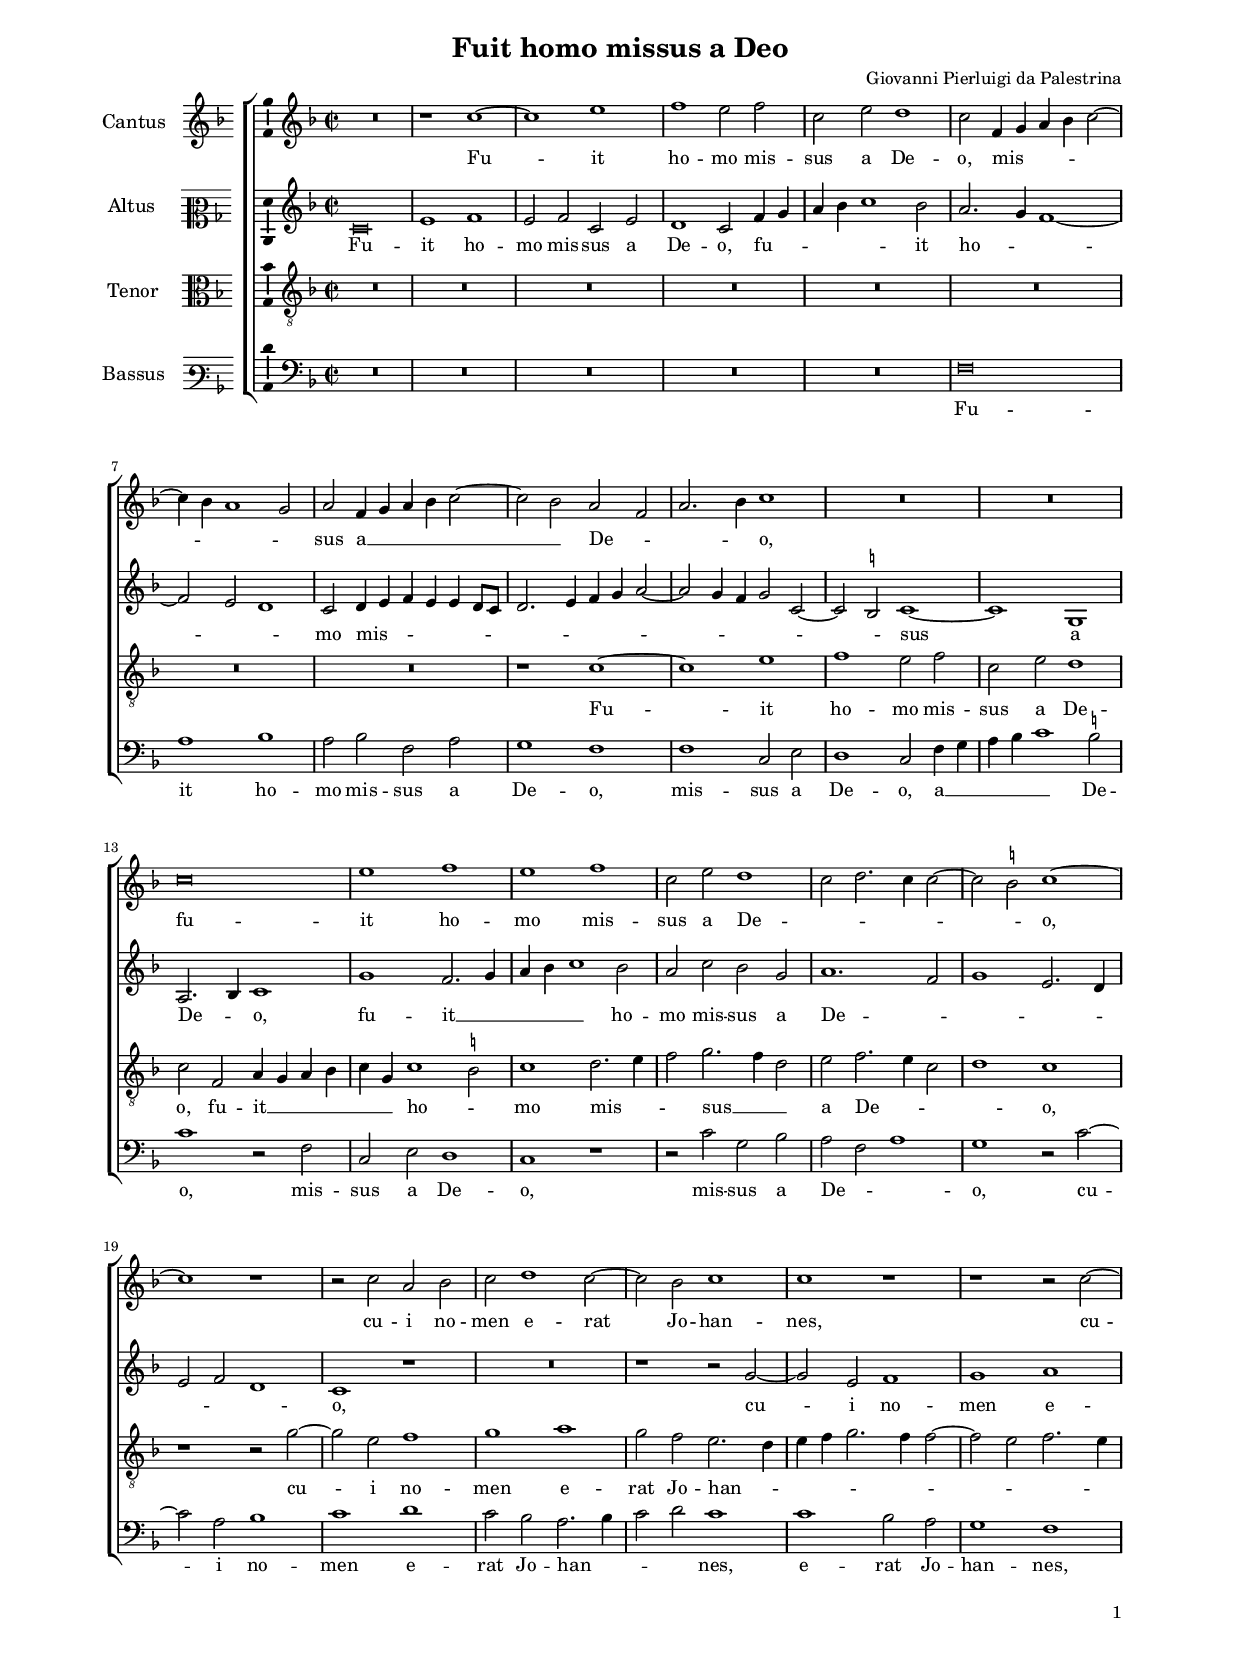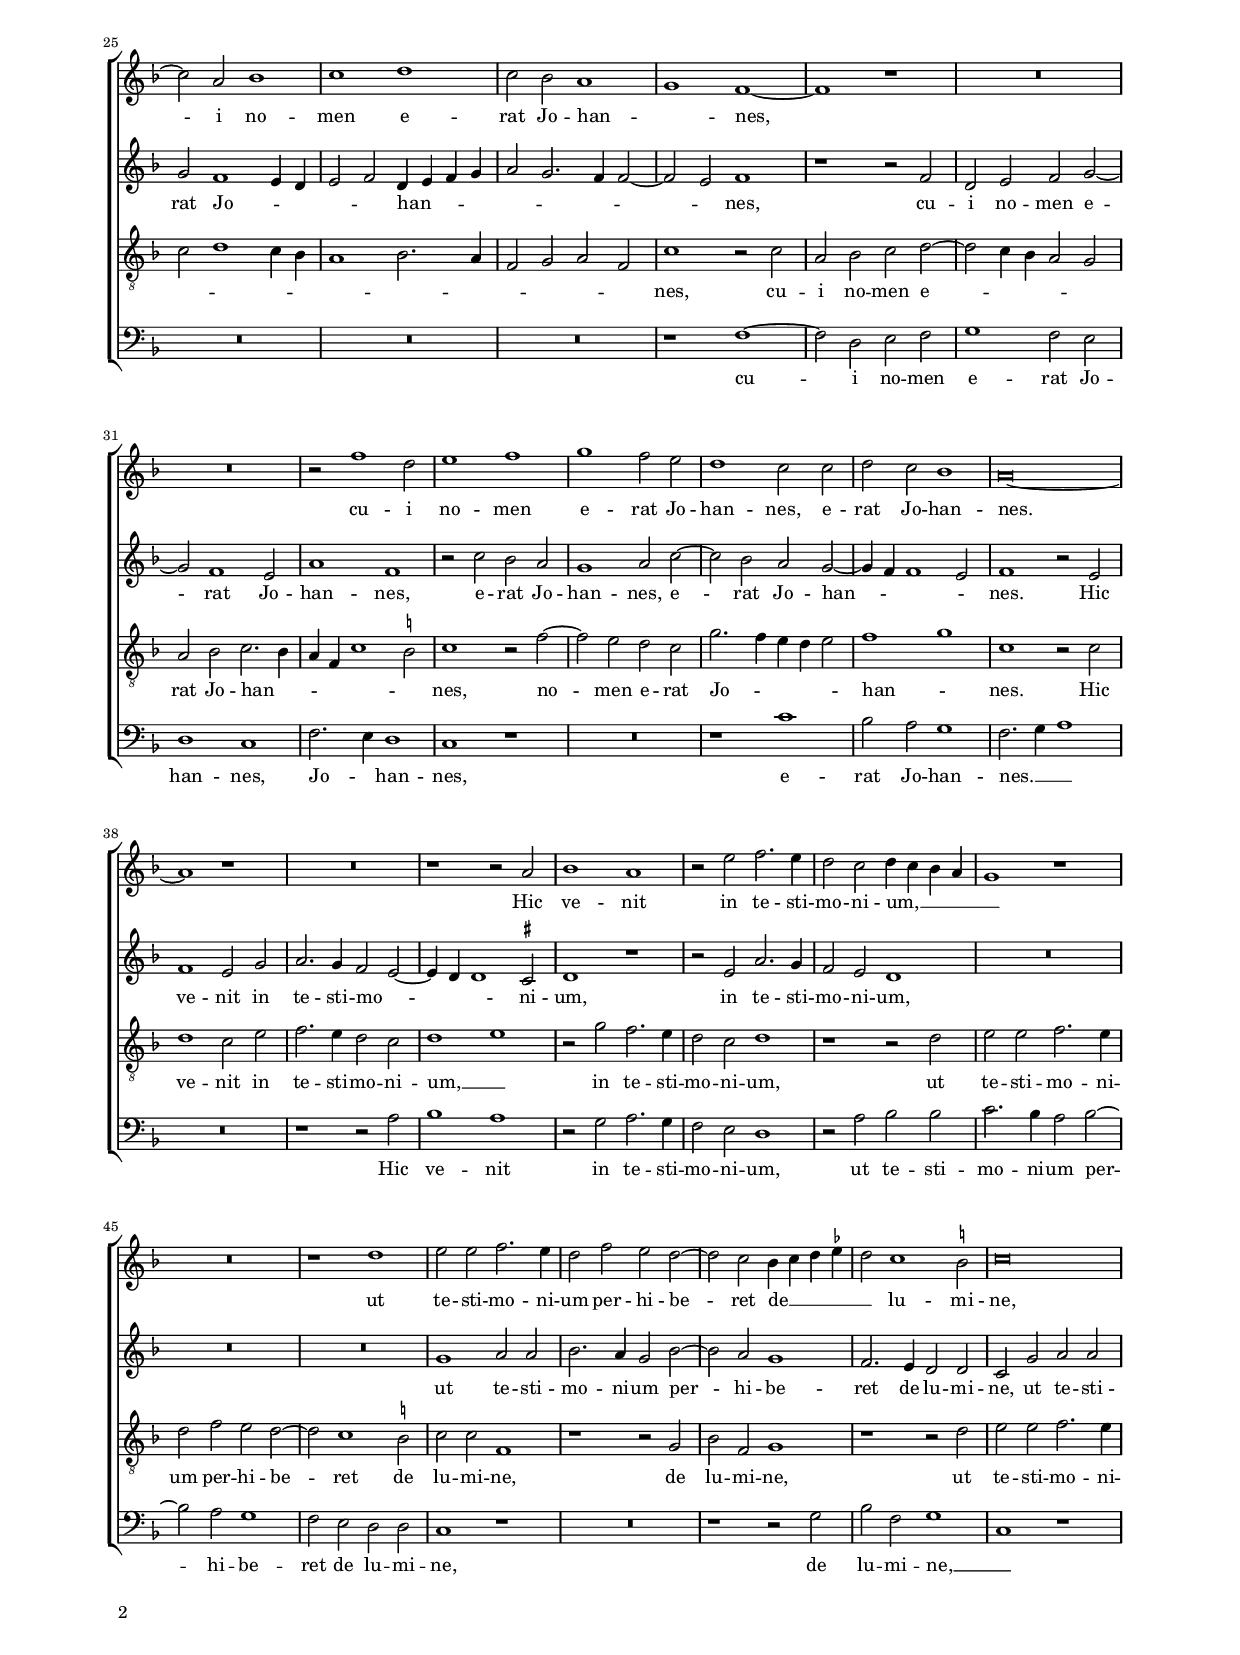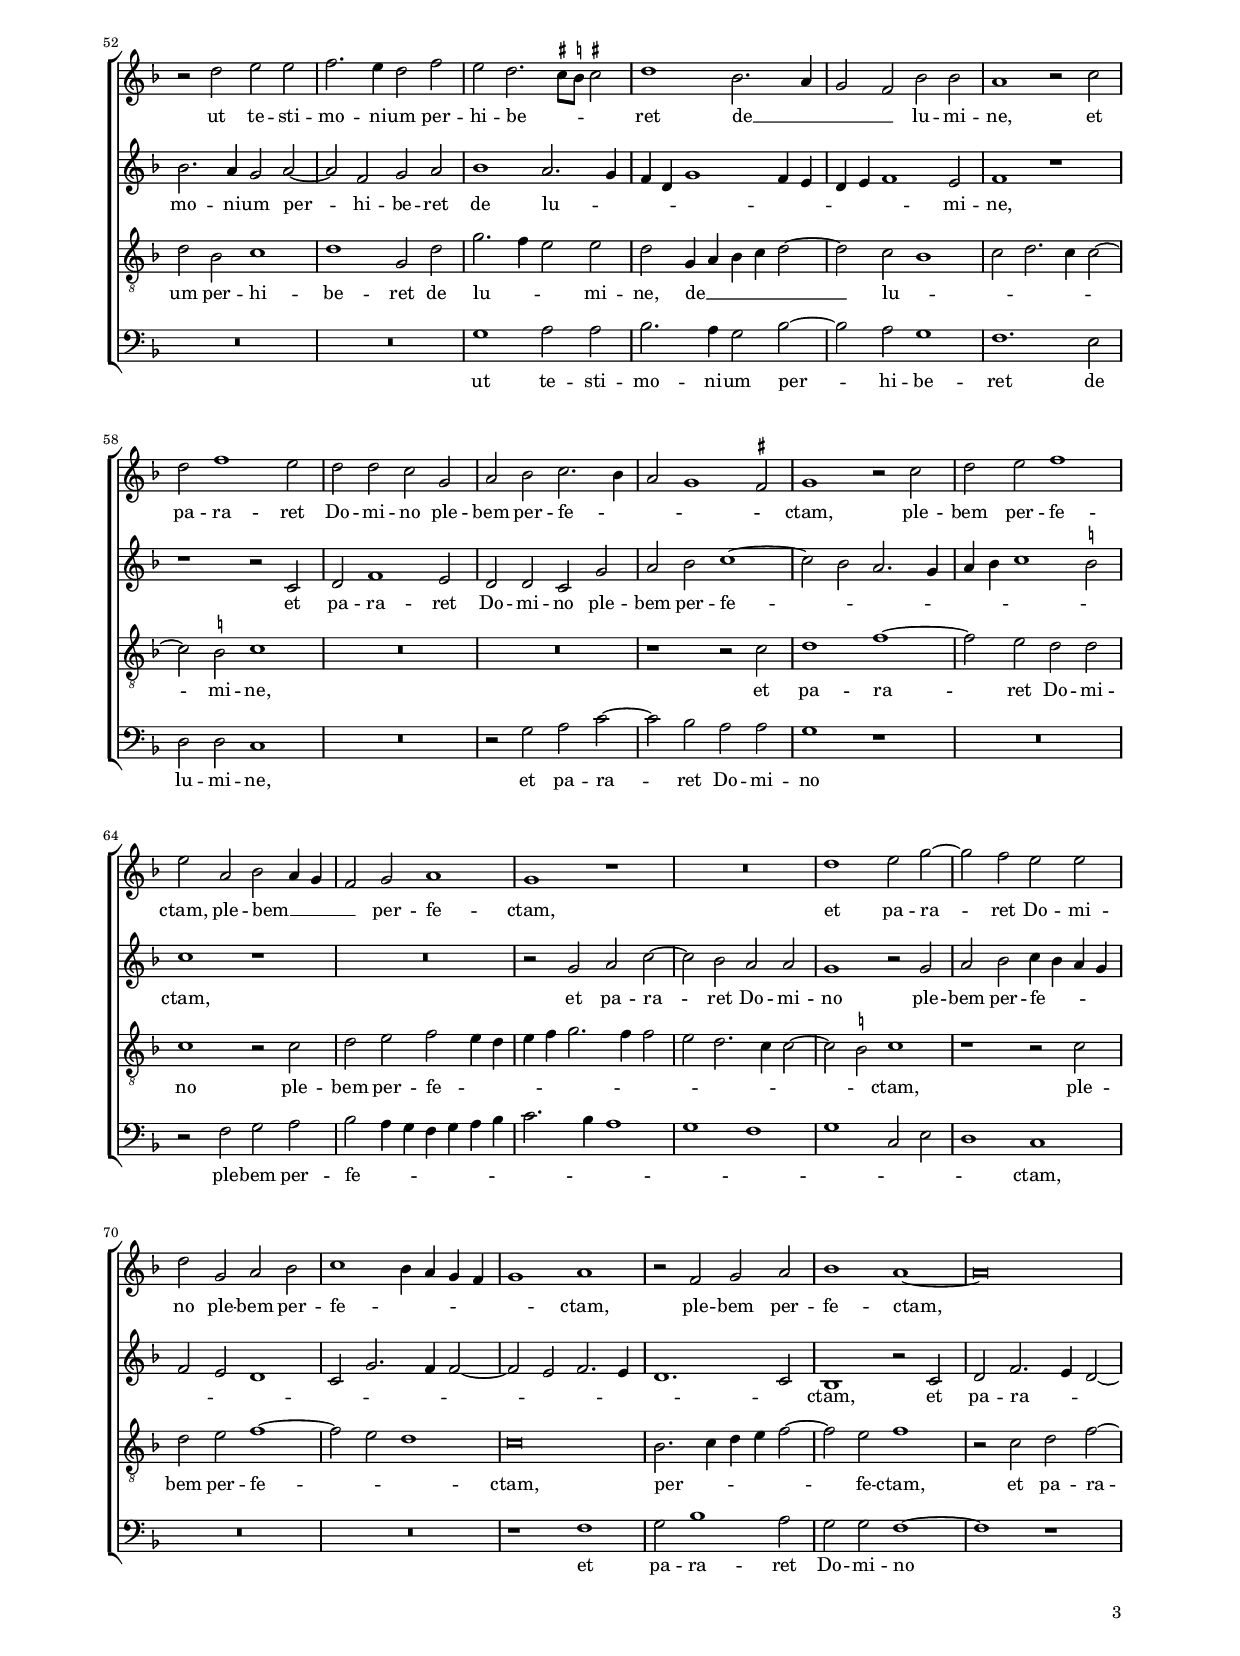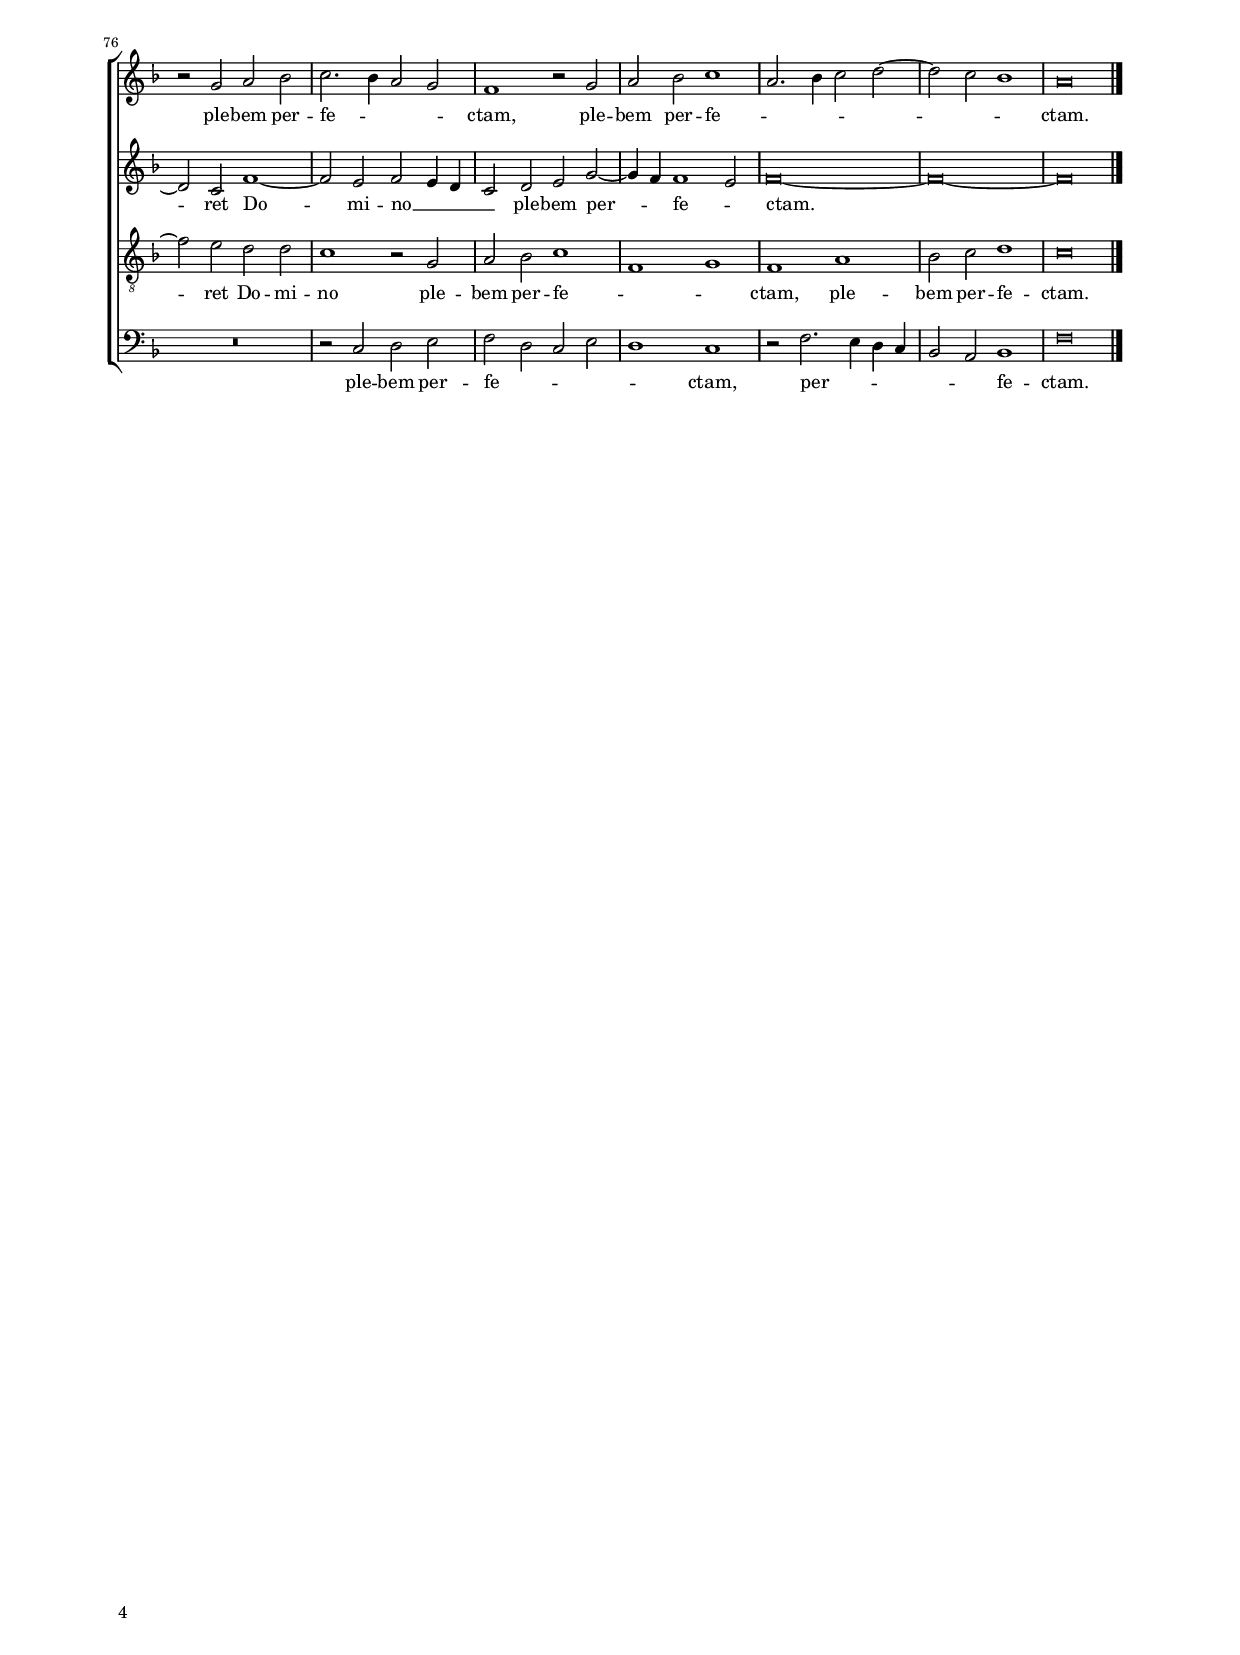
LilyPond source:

\header
{
  title="Fuit homo missus a Deo"
  composer="Giovanni Pierluigi da Palestrina"
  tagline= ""
}

\version "2.22.2"
\language deutsch
#(set-global-staff-size 15)
% #(set-default-paper-size "letter")
#(ly:set-option 'point-and-click #f)

	
global = {
    % \set Staff.autoBeaming = ##f        
	\key f \major
	\time 2/2 \set Score.measureLength = #(ly:make-moment 2/1)
    \set Score.tempoHideNote = ##t
    \tempo 2 = 90
    \skip 1*2*82 \bar "|."
	}

	ficta = { \once \set suggestAccidentals = ##t }
	
	forget = #(define-music-function (music) (ly:music?) #{
		\accidentalStyle forget
		$music
		\accidentalStyle default
		#})
	


\paper
	{
	top-margin = 1.7 \cm
	bottom-margin = 1.1 \cm
	left-margin = 2 \cm
	right-margin = 2 \cm
	ragged-bottom = ##f
	ragged-last-bottom = ##t
	print-page-number = ##f
	system-system-spacing = #'((basic-distance . 17) (minimum-distance . 14) (padding . 5) (strechability . 150))
    oddFooterMarkup=\markup   \fill-line { "" \fromproperty #'page:page-number-string }
    evenFooterMarkup=\markup  \fill-line { \fromproperty #'page:page-number-string "" }
    last-bottom-spacing = #'((basic-distance . 11) (minimum-distance . 7) (padding . 4))
%	systems-per-page = 3
%   page-count = 3        
%	min-systems-per-page = 3
	}


incipitcantus = \markup { \score {
	{
	\set Staff.instrumentName = \markup { \fontsize #1 "Cantus" }
	\key f \major
	\clef violin
	s4 \bar ""
	}
	\layout  {
	raggedright = ##t
	indent = 1.6 \cm
	line-width = 2.2\cm
	\context { \Staff \remove Time_signature_engraver }
	\override Staff.Clef.Y-extent = #'(0 . 0)
	}} \hspace #1 }
	
      
incipitaltus = \markup { \score {
	{
	\set Staff.instrumentName = \markup { \fontsize #1 "Altus" }
	\key f \major
	\clef mezzosoprano
	s4 \bar ""
	}
	\layout  {
	raggedright = ##t
	indent = 1.6 \cm
	line-width = 2.2\cm
	\context { \Staff \remove Time_signature_engraver }
	\override Staff.Clef.Y-extent = #'(0 . 0)
	}} \hspace #1 }


incipittenor = \markup { \score {
	{
	\set Staff.instrumentName = \markup { \fontsize #1 "Tenor" }
	\key f \major
	\clef alto
	s4 \bar ""
	}
	\layout  {
	raggedright = ##t
	indent = 1.6 \cm
	line-width = 2.2\cm
	\context { \Staff \remove Time_signature_engraver }
	\override Staff.Clef.Y-extent = #'(0 . 0)
	}} \hspace #1 }


incipitbassus = \markup { \score {
	{
	\set Staff.instrumentName = \markup { \fontsize #1 "Bassus" }
	\key f \major
	\clef varbaritone
	s4 \bar ""
	}
	\layout  {
	raggedright = ##t
	indent = 1.6 \cm
	line-width = 2.2\cm
	\context { \Staff \remove Time_signature_engraver }
	\override Staff.Clef.Y-extent = #'(0 . 0)
	}} \hspace #1 }


cantus =  \relative c''
	{
	R\breve
	r1 c~
	c1 e
	f1 e2 f
%5
	c2 e d1 |
	c2 f,4 g a b c2~
	c4 b a1 g2
	a2 f4 g a b c2~
	c2 b a f
%10
	a2. b4 c1 |
	R\breve
	R\breve
	c\breve
	e1 f
%15
	e1 f |
	c2 e d1
	c2 d2. c4 c2~
	c2 \ficta h c1~
	c1 r
%20
	r2 c a b |
	c2 d1 c2~
	c2 b c1
	c1 r
	r1 r2 c~
%25
	c2 a b1 |
	c1 d
	c2 b a1
	g1 f~
	f1 r
%30
	R\breve |
	R\breve
	r2 f'1 d2
	e1 f
	g1 f2 e
%35
	d1 c2 c |
	d2 c b1
	a\breve~
	a1 r
	R\breve
%40
	r1 r2 a |
	b1 a
	r2 e' f2. e4
	d2 c d4 c b a
	g1 r
%45
	R\breve |
	r1 d'
	e2 e f2. e4
	d2 f e d~
	d2 c b4 c d \ficta es
%50
	d2 c1 \ficta h2 |
	c\breve
	r2 d e e
	f2. e4 d2 f
	e2 d2. \ficta cis8 \ficta h \ficta cis!2
%55
	d1 b2. a4 |
	g2 f b b
	a1 r2 c
	d2 f1 e2
	d2 d c g
%60
	a2 b c2. b4 |
	a2 g1 \ficta fis2
	g1 r2 c
	d2 e f1
	e2 a, b a4 g
%65
	f2 g a1 |
	g1 r
	R\breve
	d'1 e2 g~
	g2 f e e
%70
	d2 g, a b |
	c1 b4 a g f
	g1 a
	r2 f g a
	b1 a~
%75
	a\breve |
	r2 g a b
	c2. b4 a2 g
	f1 r2 g
	a2 b c1
%80
	a2. b4 c2 d~ |
	d2 c b1
	a\breve |
	}


altus =  \relative c'
	{
	c\breve
	e1 f
	e2 f c e
	d1 c2 f4 g
%5
	a4 b c1 b2 |
	a2. g4 f1~
	f2 e d1
	c2 d4 e f e e d8 c
	d2. e4 f g a2~
%10
	a2 g4 f g2 c,~ |
	c2 \ficta h c1~
	c1 g
	a2. b4 c1
	g'1 f2. g4
%15
	a4 b c1 b2 |
	a2 c b g
	a1. f2
	g1 e2. d4
	e2 f d1
%20
	c1 r |
	R\breve
	r1 r2 g'~
	g2 e f1
	g1 a
%25
	g2 f1 e4 d |
	e2 f d4 e f g
	a2 g2. f4 f2~
	f2 e f1
	r1 r2 f
%30
	d2 e f g~ |
	g2 f1 e2
	a1 f
	r2 c' b a
	g1 a2 c~
%35
	c2 b a g~ |
	g4 f f1 e2
	f1 r2 e
	f1 e2 g
	a2. g4 f2 e~
%40
	e4 d d1 \ficta cis2 |
	d1 r
	r2 e a2. g4
	f2 e d1
	R\breve
%45
	R\breve |
	R\breve
	g1 a2 a
	b2. a4 g2 b~
	b2 a g1
%50
	f2. e4 d2 d |
	c2 g' a a
	b2. a4 g2 a~
	a2 f g a
	b1 a2. g4
%55
	f4 d g1 f4 e |
	d4 e f1 e2
	f1 r
	r1 r2 c
	d2 f1 e2
%60
	d2 d c g' |
	a2 b c1~
	c2 b a2. g4
	a4 b c1 \ficta h2
	c1 r
%65
	R\breve |
	r2 g a c~
	c2 b a a
	g1 r2 g
	a2 b c4 b a g
%70
	f2 e d1 |
	c2 g'2. f4 f2~
	f2 e f2. e4
	d1. c2
	b1 r2 c
%75
	d2 f2. e4 d2~ |
	d2 c f1~
	f2 e f e4 d
	c2 d e g~
	g4 f f1 e2
%80
	f\breve~ |
	f\breve~
	f\breve |
	}


tenor =  \relative c'
	{
	R\breve
	R\breve
	R\breve
	R\breve
%5
	R\breve |
	R\breve
	R\breve
	R\breve
	r1 c~
%10
	c1 e |
	f1 e2 f
	c2 e d1
	c2 f, a4 g a b
	c4 g c1 \ficta h2
%15
	c1 d2. e4 |
	f2 g2. f4 d2
	e2 f2. e4 c2
	d1 c
	r1 r2 g'~
%20
	g2 e f1 |
	g1 a
	g2 f e2. d4
	e4 f g2. f4 f2~
	f2 e f2. e4
%25
	c2 d1 c4 b |
	a1 b2. a4
	f2 g a f
	c'1 r2 c
	a2 b c d~
%30
	d2 c4 b a2 g |
	a2 b c2. b4
	a4 f c'1 \ficta h2
	c1 r2 f~
	f2 e d c
%35
	g'2. f4 e d e2 |
	f1 g
	c,1 r2 c
	d1 c2 e
	f2. e4 d2 c
%40
	d1 e |
	r2 g f2. e4
	d2 c d1
	r1 r2 d
	e2 e f2. e4
%45
	d2 f e d~ |
	d2 c1 \ficta h2
	c2 c f,1
	r1 r2 g
	b2 f g1
%50
	r1 r2 d' |
	e2 e f2. e4
	d2 b c1
	d1 g,2 d'
	g2. f4 e2 e
%55
	d2 g,4 a b c d2~ |
	d2 c b1
	c2 d2. c4 c2~
	c2 \ficta h c1
	R\breve
%60
	R\breve |
	r1 r2 c
	d1 f~
	f2 e d d
	c1 r2 c
%65
	d2 e f e4 d |
	e4 f g2. f4 f2
	e2 d2. c4 c2~
	c2 \ficta h c1
	r1 r2 c
%70
	d2 e f1~ |
	f2 e d1
	c\breve
	b2. c4 d e f2~
	f2 e f1
%75
	r2 c d f~ |
	f2 e d d
	c1 r2 g
	a2 b c1
	f,1 g
%80
	f1 a |
	b2 c d1
	c\breve |
	}


bassus  =  \relative c
	{
	R\breve
	R\breve
	R\breve
	R\breve
%5
	R\breve |
	f\breve
	a1 b
	a2 b f a
	g1 f
%10
	f1 c2 e |
	d1 c2 f4 g
	a4 b c1 \ficta h2
	c1 r2 f,
	c2 e d1
%15
	c1 r |
	r2 c' g b
	a2 f a1
	g1 r2 c~
	c2 a b1
%20
	c1 d |
	c2 b a2. b4
	c2 d c1
	c1 b2 a
	g1 f
%25
	R\breve |
	R\breve
	R\breve
	r1 f~
	f2 d e f
%30
	g1 f2 e |
	d1 c
	f2. e4 d1
	c1 r
	R\breve
%35
	r1 c' |
	b2 a g1
	f2. g4 a1
	R\breve
	r1 r2 a
%40
	b1 a |
	r2 g a2. g4
	f2 e d1
	r2 a' b b
	c2. b4 a2 b~
%45
	b2 a g1 |
	f2 e d d
	c1 r
	R\breve
	r1 r2 g'
%50
	b2 f g1 |
	c,1 r
	R\breve
	R\breve
	g'1 a2 a
%55
	b2. a4 g2 b~ |
	b2 a g1
	f1. e2
	d2 d c1
	R\breve
%60
	r2 g' a c~ |
	c2 b a a
	g1 r
	R\breve
	r2 f g a
%65
	b2 a4 g f g a b |
	c2. b4 a1
	g1 f
	g1 c,2 e
	d1 c
%70
	R\breve |
	R\breve
	r1 f
	g2 b1 a2
	g2 g f1~
%75
	f1 r |
	R\breve
	r2 c d e
	f2 d c e
	d1 c
%80
	r2 f2. e4 d c |
	b2 a b1
	f'\breve |
	}

lyricscantus = \lyricmode {
	Fu -- it ho -- mo mis -- sus a De -- o,
    mis -- _ _ _ _ _ _ _ sus a __ _ _ _ _ _ De -- _ _ _ o,
    fu -- it ho -- mo mis -- sus a De -- _ _ _ _ _ o,
    cu -- i no -- men e -- rat Jo -- han -- nes,
    cu -- i no -- men e -- rat Jo -- han -- _ nes,
    cu -- i no -- men e -- rat Jo -- han -- nes,
    e -- rat Jo -- han -- nes.
    Hic ve -- nit in te -- sti -- mo -- ni -- um, __ _ _ _ _
    ut te -- sti -- mo -- ni -- um per -- hi -- be -- ret de __ _ _ _ _ lu -- mi -- ne,
    ut te -- sti -- mo -- ni -- um per -- hi -- be -- _ _ _ ret de __ _ _ _ lu -- mi -- ne,
    et pa -- ra -- ret Do -- mi -- no ple -- bem per -- fe -- _ _ _ _ ctam,
    ple -- bem per -- fe -- ctam,
    ple -- bem __ _ _ _ per -- fe -- ctam,
    et pa -- ra -- ret Do -- mi -- no ple -- bem per -- fe -- _ _ _ _ _ ctam,
    ple -- bem per -- fe -- ctam,
    ple -- bem per -- fe -- _ _ _ ctam,
    ple -- bem per -- fe -- _ _ _ _ _ _ ctam.
	}


lyricsaltus = \lyricmode {
	Fu -- it ho -- mo mis -- sus a De -- o,
    fu -- _ _ _ _ it ho -- _ _ _ _ mo mis -- _ _ _ _ _ _ _ _ _ _ _ _ _ _ _ _ sus a De -- _ o,
    fu -- it __ _ _ _ _ ho -- mo mis -- sus a De -- _ _ _ _ _ _ _ o,
    cu -- i no -- men e -- rat Jo -- _ _ _ _ han -- _ _ _ _ _ _ _ _ nes,
    cu -- i no -- men e -- rat Jo -- han -- nes,
    e -- rat Jo -- han -- nes,
    e -- rat Jo -- han -- _ _ _ nes.
    Hic ve -- nit in te -- sti -- mo -- _ _ _ ni -- um,
    in te -- sti -- mo -- ni -- um,
    ut te -- sti -- mo -- ni -- um per -- hi -- be -- ret de lu -- mi -- ne,
    ut te -- sti -- mo -- ni -- um per -- hi -- be -- ret de lu -- _ _ _ _ _ _ _ _ _ mi -- ne,
    et pa -- ra -- ret Do -- mi -- no ple -- bem per -- fe -- _ _ _ _ _ _ _ ctam,
    et pa -- ra -- ret Do -- mi -- no ple -- bem per -- fe -- _ _ _ _ _ _ _ _ _ _ _ _ _ _ _ ctam,
    et pa -- ra -- _ _ ret Do -- mi -- no __ _ _ _ ple -- bem per -- _ fe -- _ ctam.
	}


lyricstenor = \lyricmode {
	Fu -- it ho -- mo mis -- sus a De -- o,
    fu -- it __ _ _ _ _ _ ho -- _ mo mis -- _ _ sus __ _ _ a De -- _ _ _ o,
    cu -- i no -- men e -- rat Jo -- han -- _ _ _ _ _ _ _ _ _ _ _ _ _ _ _ _ _ _ _ _ nes,
    cu -- i no -- men e -- _ _ _ _ rat Jo -- han -- _ _ _ _ _ nes,
    no -- men e -- rat Jo -- _ _ _ _ han -- _ nes.
    Hic ve -- nit in te -- sti -- mo -- ni -- um, __ _
    in te -- sti -- mo -- ni -- um,
    ut te -- sti -- mo -- ni -- um per -- hi -- be -- ret de lu -- mi -- ne,
    de lu -- mi -- ne,
    ut te -- sti -- mo -- ni -- um per -- hi -- be -- ret de lu -- _ _ mi -- ne,
    de __ _ _ _ _ lu -- _ _ _ _ _ mi -- ne,
    et pa -- ra -- ret Do -- mi -- no ple -- bem per -- fe -- _ _ _ _ _ _ _ _ _ _ _ _ ctam,
    ple -- bem per -- fe -- _ _ ctam,
    per -- _ _ _ _ fe -- ctam,
    et pa -- ra -- ret Do -- mi -- no ple -- bem per -- fe -- _ _ ctam,
    ple -- bem per -- fe -- ctam.
	}


lyricsbassus = \lyricmode {
	Fu -- it ho -- mo mis -- sus a De -- o,
    mis -- sus a De -- o,
    a __ _ _ _ _ De -- o,
    mis -- sus a De -- o,
    mis -- sus a De -- _ _ o,
    cu -- i no -- men e -- rat Jo -- han -- _ _ _ nes,
    e -- rat Jo -- han -- nes,
    cu -- i no -- men e -- rat Jo -- han -- nes,
    Jo -- _ han -- nes,
    e -- rat Jo -- han -- nes. __ _ _
    Hic ve -- nit in te -- sti -- mo -- ni -- um,
    ut te -- sti -- mo -- ni -- um per -- hi -- be -- ret de lu -- mi -- ne,
    de lu -- mi -- ne, __ _
    ut te -- sti -- mo -- ni -- um per -- hi -- be -- ret de lu -- mi -- ne,
    et pa -- ra -- ret Do -- mi -- no ple -- bem per -- fe -- _ _ _ _ _ _ _ _ _ _ _ _ _ _ _ ctam,
    et pa -- ra -- ret Do -- mi -- no ple -- bem per -- fe -- _ _ _ _ ctam,
    per -- _ _ _ _ _ fe -- ctam.
	}


\score
{  
	\transpose c c {
	\new ChoirStaff \with { \override StaffGrouper.staff-staff-spacing.basic-distance = #12 }
	<<

	\new Staff << \global
	\new Voice="v1" {
		\set Staff.instrumentName=\incipitcantus
        %       \set Staff.instrumentName="S"
		\set Staff.midiInstrument = "reed organ"
		\clef "violin"
		\cantus }
	\new Lyrics \lyricsto "v1" {\lyricscantus }
	>>


	\new Staff << \global
	\new Voice="v2" {
		\set Staff.instrumentName=\incipitaltus
        %       \set Staff.instrumentName="A"
		\set Staff.midiInstrument = "reed organ"
        \clef "violin" % "G_8"
		\altus}
	\new Lyrics \lyricsto "v2" {\lyricsaltus }
	>>


	\new Staff << \global
	\new Voice="v3" {
		\set Staff.instrumentName=\incipittenor
        %       \set Staff.instrumentName="T"
		\set Staff.midiInstrument = "reed organ"
		\clef "G_8"
		\tenor }
	\new Lyrics \lyricsto "v3" {\lyricstenor }
	>>


	\new Staff << \global
	\new Voice="v4" {
		\set Staff.instrumentName=\incipitbassus
        %       \set Staff.instrumentName="B"
		\set Staff.midiInstrument = "reed organ"
		\clef "bass" 
		\bassus }
	\new Lyrics \lyricsto "v4" {\lyricsbassus}
	>>

	>>
	} % transpose

	\layout
	{
	indent = 2.3 \cm
%	\context { \Lyrics \override VerticalAxisGroup.nonstaff-relatedstaff-spacing.padding = #2 }
%	\context { \Lyrics \override LyricText.font-size = #1 }
	\context { \Staff \override TimeSignature.break-visibility = #end-of-line-invisible }
    \context { \Staff \consists "Ambitus_engraver" }
	\context { \Score \override BarNumber.padding = #2 }
	\context { \Voice \override NoteHead.style = #'baroque }
	}

\midi
	{
	}
	
}


% EOF
